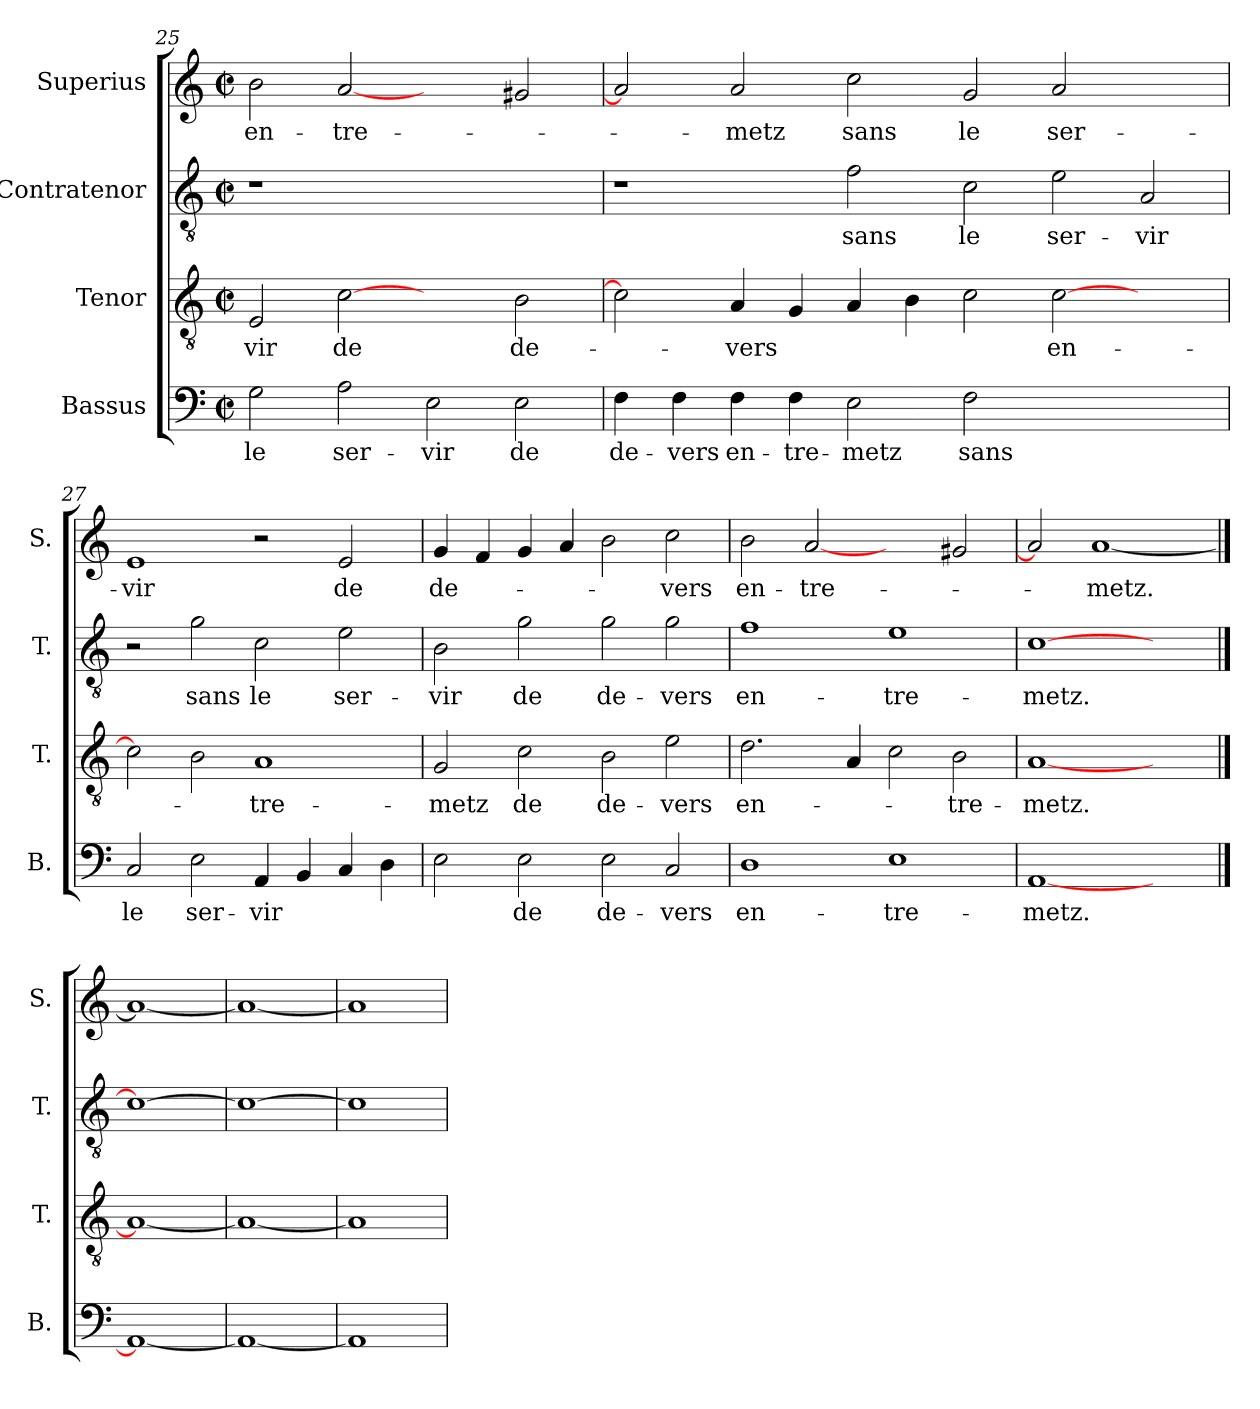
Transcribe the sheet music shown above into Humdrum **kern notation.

**kern	**text	**kern	**text	**kern	**text	**kern	**text
*part4	*part4	*part3	*part3	*part2	*part2	*part1	*part1
*staff4	*staff4	*staff3	*staff3	*staff2	*staff2	*staff1	*staff1
*I"Bassus	*	*I"Tenor	*	*I"Contratenor	*	*I"Superius	*
*I'B.	*	*I'T.	*	*I'T.	*	*I'S.	*
*clefF4	*	*clefGv2	*	*clefGv2	*	*clefG2	*
*k[]	*	*k[]	*	*k[]	*	*k[]	*
*C:	*	*C:	*	*C:	*	*C:	*
*M2/2	*	*M2/2	*	*M2/2	*	*M2/2	*
*met(c|)	*	*met(c|)	*	*met(c|)	*	*met(c|)	*
=25	=25	=25	=25	=25	=25	=25	=25
2G\	le	2E/	-vir	1r	.	2b\	en-
2A\	ser-	[2c\	de	.	.	[2a/	-tre-
2E\	-vir	2ryy	.	1ryy	.	2ryy	.
2E\	de	2B\	de-	.	.	2g#X/	.
!!LO:LB:g=z
=26	=26	=26	=26	=26	=26	=26	=26
4F\	de-	2c\]	.	1r	.	2a/]	.
4F\	-vers	.	.	.	.	.	.
4F\	en-	4A/	-vers	.	.	2a/	-metz
4F\	-tre-	4G/	.	.	.	.	.
2E\	-metz	4A/	.	2f\	sans	2cc\	sans
.	.	4B\	.	.	.	.	.
2F\	sans	2c\	.	2c\	le	2g/	le
1ryy	.	[2c\	en-	2e\	ser-	2a/	ser-
.	.	2ryy	.	2A/	-vir	2ryy	.
=27	=27	=27	=27	=27	=27	=27	=27
2C/	le	2c\]	.	2r	.	1e/	-vir
2E\	ser-	2B\	.	2g\	sans	.	.
4AA/	-vir	1A/	-tre-	2c\	le	2r	.
4BB/	.	.	.	.	.	.	.
4C/	.	.	.	2e\	ser-	2e/	de
4D\	.	.	.	.	.	.	.
=28	=28	=28	=28	=28	=28	=28	=28
2E\	.	2G/	-metz	2B\	-vir	4g/	de-
.	.	.	.	.	.	4f/	.
2E\	de	2c\	de	2g\	de	4g/	.
.	.	.	.	.	.	4a/	.
2E\	de-	2B\	de-	2g\	de-	2b\	.
2C/	-vers	2e\	-vers	2g\	-vers	2cc\	-vers
=29	=29	=29	=29	=29	=29	=29	=29
1D\	en-	2.d\	en-	1f\	en-	2b\	en-
.	.	.	.	.	.	[2a/	-tre-
.	.	4A/	.	.	.	.	.
1E\	-tre-	2c\	.	1e\	-tre-	2ryy	.
.	.	2B\	-tre-	.	.	2g#X/	.
=30	=30	=30	=30	=30	=30	=30	=30
[1AA/	-metz.	[1A/	-metz.	[1c\	-metz.	2a/]	.
.	.	.	.	.	.	[1a/	-metz.
2ryy	.	2ryy	.	2ryy	.	.	.
==31	==31	==31	==31	==31	==31	==31	==31
1AA/_	.	1A/_	.	1c\_	.	1a/_	.
=32	=32	=32	=32	=32	=32	=32	=32
1AA/_	.	1A/_	.	1c\_	.	1a/_	.
=33	=33	=33	=33	=33	=33	=33	=33
1AA/]	.	1A/]	.	1c\]	.	1a/]	.
=	=	=	=	=	=	=	=
*-	*-	*-	*-	*-	*-	*-	*-
